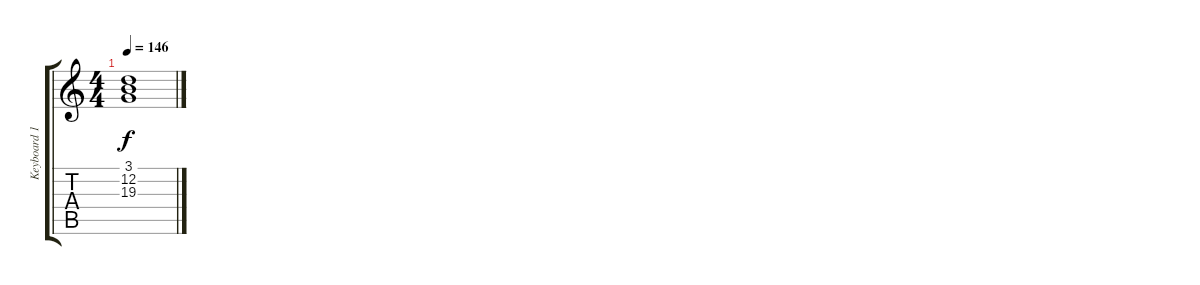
\track ("Keyboard 1" "Keyboard 1") {instrument tremolostrings}
\staff {score tabs}
\tuning (E4 B3 G3 D3 A2 E2) {hide}
\ts (4 4)
\tempo 146
\clef g2
\ks c
(3.1 12.2 19.3).1{dy f}
